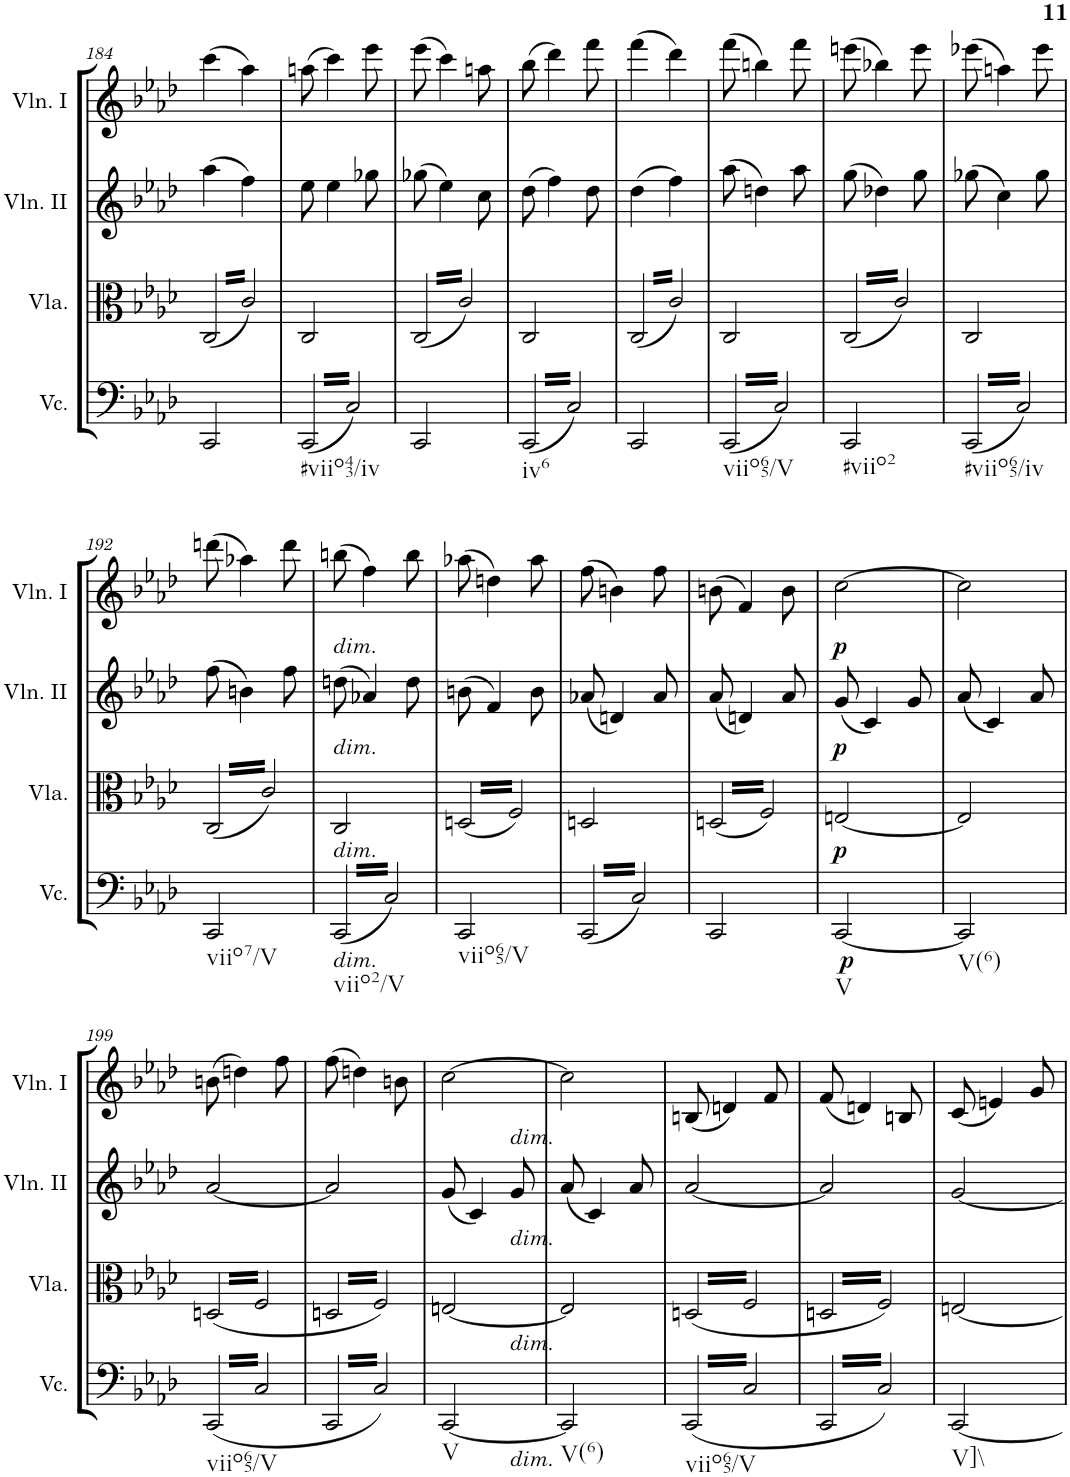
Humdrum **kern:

**kern	**dynam	**kern	**dynam	**kern	**dynam	**kern	**dynam
*part4	*part4	*part3	*part3	*part2	*part2	*part1	*part1
*staff4	*staff4	*staff3	*staff3	*staff2	*staff2	*staff1	*staff1
*I"Violoncello	*	*I"Viola	*	*I"Violino II	*	*I"Violino I	*
*I'Vc.	*	*I'Vla.	*	*I'Vln. II	*	*I'Vln. I	*
!!LO:PB:g=z
*clefF4	*	*clefC3	*	*clefG2	*	*clefG2	*
*k[b-e-a-d-]	*	*k[b-e-a-d-]	*	*k[b-e-a-d-]	*	*k[b-e-a-d-]	*
*M2/4	*	*M2/4	*	*M2/4	*	*M2/4	*
=184	=184	=184	=184	=184	=184	=184	=184
*	*	*tremolo	*	*	*	*	*
2CC/	.	(32C/LLL	.	(4aa-\	.	(4ccc\	.
.	.	32c/)	.	.	.	.	.
.	.	32C/	.	.	.	.	.
.	.	32c/)	.	.	.	.	.
.	.	32C/	.	.	.	.	.
.	.	32c/)	.	.	.	.	.
.	.	32C/	.	.	.	.	.
.	.	32c/)	.	.	.	.	.
.	.	32C/	.	4ff\)	.	4aa-\)	.
.	.	32c/)	.	.	.	.	.
.	.	32C/	.	.	.	.	.
.	.	32c/)	.	.	.	.	.
.	.	32C/	.	.	.	.	.
.	.	32c/)	.	.	.	.	.
.	.	32C/	.	.	.	.	.
.	.	32c/)JJJ	.	.	.	.	.
*	*	*Xtremolo	*	*	*	*	*
=185	=185	=185	=185	=185	=185	=185	=185
!LO:TX:b:t=#viio43/iv	!	!	!	!	!	!	!
*tremolo	*	*	*	*	*	*	*
(32CC/LLL	.	2C/	.	8ee-\	.	(8aan\	.
32C/)	.	.	.	.	.	.	.
32CC/	.	.	.	.	.	.	.
32C/)	.	.	.	.	.	.	.
32CC/	.	.	.	4ee-\	.	4ccc\)	.
32C/)	.	.	.	.	.	.	.
32CC/	.	.	.	.	.	.	.
32C/)	.	.	.	.	.	.	.
32CC/	.	.	.	.	.	.	.
32C/)	.	.	.	.	.	.	.
32CC/	.	.	.	.	.	.	.
32C/)	.	.	.	.	.	.	.
32CC/	.	.	.	8gg-X\	.	8eee-\	.
32C/)	.	.	.	.	.	.	.
32CC/	.	.	.	.	.	.	.
32C/)JJJ	.	.	.	.	.	.	.
*Xtremolo	*	*	*	*	*	*	*
=186	=186	=186	=186	=186	=186	=186	=186
*	*	*tremolo	*	*	*	*	*
2CC/	.	(32C/LLL	.	(8gg-X\	.	(8eee-\	.
.	.	32c/)	.	.	.	.	.
.	.	32C/	.	.	.	.	.
.	.	32c/)	.	.	.	.	.
.	.	32C/	.	4ee-\)	.	4ccc\)	.
.	.	32c/)	.	.	.	.	.
.	.	32C/	.	.	.	.	.
.	.	32c/)	.	.	.	.	.
.	.	32C/	.	.	.	.	.
.	.	32c/)	.	.	.	.	.
.	.	32C/	.	.	.	.	.
.	.	32c/)	.	.	.	.	.
.	.	32C/	.	8cc\	.	8aan\	.
.	.	32c/)	.	.	.	.	.
.	.	32C/	.	.	.	.	.
.	.	32c/)JJJ	.	.	.	.	.
*	*	*Xtremolo	*	*	*	*	*
=187	=187	=187	=187	=187	=187	=187	=187
!LO:TX:b:t=iv6	!	!	!	!	!	!	!
*tremolo	*	*	*	*	*	*	*
(32CC/LLL	.	2C/	.	(8dd-\	.	(8bb-\	.
32C/)	.	.	.	.	.	.	.
32CC/	.	.	.	.	.	.	.
32C/)	.	.	.	.	.	.	.
32CC/	.	.	.	4ff\)	.	4ddd-\)	.
32C/)	.	.	.	.	.	.	.
32CC/	.	.	.	.	.	.	.
32C/)	.	.	.	.	.	.	.
32CC/	.	.	.	.	.	.	.
32C/)	.	.	.	.	.	.	.
32CC/	.	.	.	.	.	.	.
32C/)	.	.	.	.	.	.	.
32CC/	.	.	.	8dd-\	.	8fff\	.
32C/)	.	.	.	.	.	.	.
32CC/	.	.	.	.	.	.	.
32C/)JJJ	.	.	.	.	.	.	.
*Xtremolo	*	*	*	*	*	*	*
=188	=188	=188	=188	=188	=188	=188	=188
*	*	*tremolo	*	*	*	*	*
2CC/	.	(32C/LLL	.	(4dd-\	.	(4fff\	.
.	.	32c/)	.	.	.	.	.
.	.	32C/	.	.	.	.	.
.	.	32c/)	.	.	.	.	.
.	.	32C/	.	.	.	.	.
.	.	32c/)	.	.	.	.	.
.	.	32C/	.	.	.	.	.
.	.	32c/)	.	.	.	.	.
.	.	32C/	.	4ff\)	.	4ddd-\)	.
.	.	32c/)	.	.	.	.	.
.	.	32C/	.	.	.	.	.
.	.	32c/)	.	.	.	.	.
.	.	32C/	.	.	.	.	.
.	.	32c/)	.	.	.	.	.
.	.	32C/	.	.	.	.	.
.	.	32c/)JJJ	.	.	.	.	.
*	*	*Xtremolo	*	*	*	*	*
=189	=189	=189	=189	=189	=189	=189	=189
!LO:TX:b:t=viio65/V	!	!	!	!	!	!	!
*tremolo	*	*	*	*	*	*	*
(32CC/LLL	.	2C/	.	(8aa-\	.	(8fff\	.
32C/)	.	.	.	.	.	.	.
32CC/	.	.	.	.	.	.	.
32C/)	.	.	.	.	.	.	.
32CC/	.	.	.	4ddn\)	.	4bbn\)	.
32C/)	.	.	.	.	.	.	.
32CC/	.	.	.	.	.	.	.
32C/)	.	.	.	.	.	.	.
32CC/	.	.	.	.	.	.	.
32C/)	.	.	.	.	.	.	.
32CC/	.	.	.	.	.	.	.
32C/)	.	.	.	.	.	.	.
32CC/	.	.	.	8aa-\	.	8fff\	.
32C/)	.	.	.	.	.	.	.
32CC/	.	.	.	.	.	.	.
32C/)JJJ	.	.	.	.	.	.	.
*Xtremolo	*	*	*	*	*	*	*
=190	=190	=190	=190	=190	=190	=190	=190
!LO:TX:b:t=#viio2	!	!	!	!	!	!	!
*	*	*tremolo	*	*	*	*	*
2CC/	.	(32C/LLL	.	(8gg\	.	(8eeen\	.
.	.	32c/)	.	.	.	.	.
.	.	32C/	.	.	.	.	.
.	.	32c/)	.	.	.	.	.
.	.	32C/	.	4dd-X\)	.	4bb-X\)	.
.	.	32c/)	.	.	.	.	.
.	.	32C/	.	.	.	.	.
.	.	32c/)	.	.	.	.	.
.	.	32C/	.	.	.	.	.
.	.	32c/)	.	.	.	.	.
.	.	32C/	.	.	.	.	.
.	.	32c/)	.	.	.	.	.
.	.	32C/	.	8gg\	.	8eee\	.
.	.	32c/)	.	.	.	.	.
.	.	32C/	.	.	.	.	.
.	.	32c/)JJJ	.	.	.	.	.
*	*	*Xtremolo	*	*	*	*	*
=191	=191	=191	=191	=191	=191	=191	=191
!LO:TX:b:t=#viio65/iv	!	!	!	!	!	!	!
*tremolo	*	*	*	*	*	*	*
(32CC/LLL	.	2C/	.	(8gg-X\	.	(8eee-X\	.
32C/)	.	.	.	.	.	.	.
32CC/	.	.	.	.	.	.	.
32C/)	.	.	.	.	.	.	.
32CC/	.	.	.	4cc\)	.	4aan\)	.
32C/)	.	.	.	.	.	.	.
32CC/	.	.	.	.	.	.	.
32C/)	.	.	.	.	.	.	.
32CC/	.	.	.	.	.	.	.
32C/)	.	.	.	.	.	.	.
32CC/	.	.	.	.	.	.	.
32C/)	.	.	.	.	.	.	.
32CC/	.	.	.	8gg-\	.	8eee-\	.
32C/)	.	.	.	.	.	.	.
32CC/	.	.	.	.	.	.	.
32C/)JJJ	.	.	.	.	.	.	.
*Xtremolo	*	*	*	*	*	*	*
!!LO:LB:g=z
=192	=192	=192	=192	=192	=192	=192	=192
!LO:TX:b:t=viio7/V	!	!	!	!	!	!	!
*	*	*tremolo	*	*	*	*	*
2CC/	.	(32C/LLL	.	(8ff\	.	(8dddn\	.
.	.	32c/)	.	.	.	.	.
.	.	32C/	.	.	.	.	.
.	.	32c/)	.	.	.	.	.
.	.	32C/	.	4bn\)	.	4aa-X\)	.
.	.	32c/)	.	.	.	.	.
.	.	32C/	.	.	.	.	.
.	.	32c/)	.	.	.	.	.
.	.	32C/	.	.	.	.	.
.	.	32c/)	.	.	.	.	.
.	.	32C/	.	.	.	.	.
.	.	32c/)	.	.	.	.	.
.	.	32C/	.	8ff\	.	8ddd\	.
.	.	32c/)	.	.	.	.	.
.	.	32C/	.	.	.	.	.
.	.	32c/)JJJ	.	.	.	.	.
*	*	*Xtremolo	*	*	*	*	*
=193	=193	=193	=193	=193	=193	=193	=193
!	!	!	!	!	!	!LO:TX:b:i:t=dim.	!
!	!	!	!	!LO:TX:b:i:t=dim.	!	!	!
!	!	!LO:TX:b:i:t=dim.	!	!	!	!	!
!LO:TX:b:i:t=dim.	!	!	!	!	!	!	!
!LO:TX:b:t=viio2/V	!	!	!	!	!	!	!
*tremolo	*	*	*	*	*	*	*
(32CC/LLL	.	2C/	.	(8ddn\	.	(8bbn\	.
32C/)	.	.	.	.	.	.	.
32CC/	.	.	.	.	.	.	.
32C/)	.	.	.	.	.	.	.
32CC/	.	.	.	4a-X/)	.	4ff\)	.
32C/)	.	.	.	.	.	.	.
32CC/	.	.	.	.	.	.	.
32C/)	.	.	.	.	.	.	.
32CC/	.	.	.	.	.	.	.
32C/)	.	.	.	.	.	.	.
32CC/	.	.	.	.	.	.	.
32C/)	.	.	.	.	.	.	.
32CC/	.	.	.	8dd\	.	8bb\	.
32C/)	.	.	.	.	.	.	.
32CC/	.	.	.	.	.	.	.
32C/)JJJ	.	.	.	.	.	.	.
*Xtremolo	*	*	*	*	*	*	*
=194	=194	=194	=194	=194	=194	=194	=194
!LO:TX:b:t=viio65/V	!	!	!	!	!	!	!
*	*	*tremolo	*	*	*	*	*
2CC/	.	(32Dn/LLL	.	(8bn\	.	(8aa-X\	.
.	.	32F/)	.	.	.	.	.
.	.	32Dn/	.	.	.	.	.
.	.	32F/)	.	.	.	.	.
.	.	32Dn/	.	4f/)	.	4ddn\)	.
.	.	32F/)	.	.	.	.	.
.	.	32Dn/	.	.	.	.	.
.	.	32F/)	.	.	.	.	.
.	.	32Dn/	.	.	.	.	.
.	.	32F/)	.	.	.	.	.
.	.	32Dn/	.	.	.	.	.
.	.	32F/)	.	.	.	.	.
.	.	32Dn/	.	8b\	.	8aa-\	.
.	.	32F/)	.	.	.	.	.
.	.	32Dn/	.	.	.	.	.
.	.	32F/)JJJ	.	.	.	.	.
*	*	*Xtremolo	*	*	*	*	*
=195	=195	=195	=195	=195	=195	=195	=195
*tremolo	*	*	*	*	*	*	*
(32CC/LLL	.	2Dn/	.	(8a-X/	.	(8ff\	.
32C/)	.	.	.	.	.	.	.
32CC/	.	.	.	.	.	.	.
32C/)	.	.	.	.	.	.	.
32CC/	.	.	.	4dn/)	.	4bn\)	.
32C/)	.	.	.	.	.	.	.
32CC/	.	.	.	.	.	.	.
32C/)	.	.	.	.	.	.	.
32CC/	.	.	.	.	.	.	.
32C/)	.	.	.	.	.	.	.
32CC/	.	.	.	.	.	.	.
32C/)	.	.	.	.	.	.	.
32CC/	.	.	.	8a-/	.	8ff\	.
32C/)	.	.	.	.	.	.	.
32CC/	.	.	.	.	.	.	.
32C/)JJJ	.	.	.	.	.	.	.
*Xtremolo	*	*	*	*	*	*	*
=196	=196	=196	=196	=196	=196	=196	=196
*	*	*tremolo	*	*	*	*	*
2CC/	.	(32Dn/LLL	.	(8a-/	.	(8bn\	.
.	.	32F/)	.	.	.	.	.
.	.	32Dn/	.	.	.	.	.
.	.	32F/)	.	.	.	.	.
.	.	32Dn/	.	4dn/)	.	4f/)	.
.	.	32F/)	.	.	.	.	.
.	.	32Dn/	.	.	.	.	.
.	.	32F/)	.	.	.	.	.
.	.	32Dn/	.	.	.	.	.
.	.	32F/)	.	.	.	.	.
.	.	32Dn/	.	.	.	.	.
.	.	32F/)	.	.	.	.	.
.	.	32Dn/	.	8a-/	.	8b\	.
.	.	32F/)	.	.	.	.	.
.	.	32Dn/	.	.	.	.	.
.	.	32F/)JJJ	.	.	.	.	.
*	*	*Xtremolo	*	*	*	*	*
=197	=197	=197	=197	=197	=197	=197	=197
!LO:TX:b:t=V	!	!	!	!	!	!	!
!	!LO:DY:b	!	!LO:DY:b	!	!LO:DY:b	!	!LO:DY:b
[2CC/	p	[2En/	p	(8g/	p	[2cc\	p
.	.	.	.	.	.	.	.
.	.	.	.	.	.	.	.
.	.	.	.	.	.	.	.
.	.	.	.	4c/)	.	.	.
.	.	.	.	.	.	.	.
.	.	.	.	.	.	.	.
.	.	.	.	.	.	.	.
.	.	.	.	8g/	.	.	.
=198	=198	=198	=198	=198	=198	=198	=198
!LO:TX:b:t=V(6)	!	!	!	!	!	!	!
2CC/]	.	2E/]	.	(8a-/	.	2cc\]	.
.	.	.	.	4c/)	.	.	.
.	.	.	.	8a-/	.	.	.
!!LO:LB:g=z
=199	=199	=199	=199	=199	=199	=199	=199
!LO:TX:b:t=viio65/V	!	!	!	!	!	!	!
*tremolo	*	*	*	*	*	*	*
*	*	*tremolo	*	*	*	*	*
(<32CC/LLL	.	(<32Dn/LLL	.	[2a-/	.	(8bn\	.
32C/	.	32F/	.	.	.	.	.
32CC/	.	32Dn/	.	.	.	.	.
32C/	.	32F/	.	.	.	.	.
32CC/	.	32Dn/	.	.	.	4ddn\)	.
32C/	.	32F/	.	.	.	.	.
32CC/	.	32Dn/	.	.	.	.	.
32C/	.	32F/	.	.	.	.	.
32CC/	.	32Dn/	.	.	.	.	.
32C/	.	32F/	.	.	.	.	.
32CC/	.	32Dn/	.	.	.	.	.
32C/	.	32F/	.	.	.	.	.
32CC/	.	32Dn/	.	.	.	8ff\	.
32C/	.	32F/	.	.	.	.	.
32CC/	.	32Dn/	.	.	.	.	.
32C/JJJ	.	32F/JJJ	.	.	.	.	.
=200	=200	=200	=200	=200	=200	=200	=200
32CC/LLL	.	32Dn/LLL	.	2a-/]	.	(8ff\	.
32C/)	.	32F/)	.	.	.	.	.
32CC/	.	32Dn/	.	.	.	.	.
32C/)	.	32F/)	.	.	.	.	.
32CC/	.	32Dn/	.	.	.	4ddn\)	.
32C/)	.	32F/)	.	.	.	.	.
32CC/	.	32Dn/	.	.	.	.	.
32C/)	.	32F/)	.	.	.	.	.
32CC/	.	32Dn/	.	.	.	.	.
32C/)	.	32F/)	.	.	.	.	.
32CC/	.	32Dn/	.	.	.	.	.
32C/)	.	32F/)	.	.	.	.	.
32CC/	.	32Dn/	.	.	.	8bn\	.
32C/)	.	32F/)	.	.	.	.	.
32CC/	.	32Dn/	.	.	.	.	.
32C/)JJJ	.	32F/)JJJ	.	.	.	.	.
*	*	*Xtremolo	*	*	*	*	*
*Xtremolo	*	*	*	*	*	*	*
=201	=201	=201	=201	=201	=201	=201	=201
*^	*	*^	*	*	*	*^	*
!LO:TX:b:t=V	!	!	!	!	!	!	!	!	!	!
[2CC/	4ryy	.	[2En/	4ryy	.	(8g/	.	[2cc\	4ryy	.
.	.	.	.	.	.	.	.	.	.	.
.	.	.	.	.	.	.	.	.	.	.
.	.	.	.	.	.	.	.	.	.	.
.	.	.	.	.	.	4c/)	.	.	.	.
.	.	.	.	.	.	.	.	.	.	.
.	.	.	.	.	.	.	.	.	.	.
.	.	.	.	.	.	.	.	.	.	.
.	8ryy	.	.	8ryy	.	.	.	.	8ryy	.
!	!	!	!	!	!	!	!	!	!LO:TX:b:i:t=dim.	!
!	!	!	!	!	!	!LO:TX:b:i:t=dim.	!	!	!	!
!	!	!	!	!LO:TX:b:i:t=dim.	!	!	!	!	!	!
!	!LO:TX:b:i:t=dim.	!	!	!	!	!	!	!	!	!
.	8ryy	.	.	8ryy	.	8g/	.	.	8ryy	.
=202	=202	=202	=202	=202	=202	=202	=202	=202	=202	=202
!LO:TX:b:t=V(6)	!	!	!	!	!	!	!	!	!	!
*v	*v	*	*	*	*	*	*	*v	*v	*
*	*	*v	*v	*	*	*	*	*
2CC/]	.	2E/]	.	(8a-/	.	2cc\]	.
.	.	.	.	4c/)	.	.	.
.	.	.	.	8a-/	.	.	.
=203	=203	=203	=203	=203	=203	=203	=203
!LO:TX:b:t=viio65/V	!	!	!	!	!	!	!
*tremolo	*	*	*	*	*	*	*
*	*	*tremolo	*	*	*	*	*
(<32CC/LLL	.	(<32Dn/LLL	.	[2a-/	.	(8Bn/	.
32C/	.	32F/	.	.	.	.	.
32CC/	.	32Dn/	.	.	.	.	.
32C/	.	32F/	.	.	.	.	.
32CC/	.	32Dn/	.	.	.	4dn/)	.
32C/	.	32F/	.	.	.	.	.
32CC/	.	32Dn/	.	.	.	.	.
32C/	.	32F/	.	.	.	.	.
32CC/	.	32Dn/	.	.	.	.	.
32C/	.	32F/	.	.	.	.	.
32CC/	.	32Dn/	.	.	.	.	.
32C/	.	32F/	.	.	.	.	.
32CC/	.	32Dn/	.	.	.	8f/	.
32C/	.	32F/	.	.	.	.	.
32CC/	.	32Dn/	.	.	.	.	.
32C/JJJ	.	32F/JJJ	.	.	.	.	.
=204	=204	=204	=204	=204	=204	=204	=204
32CC/LLL	.	32Dn/LLL	.	2a-/]	.	(8f/	.
32C/)	.	32F/)	.	.	.	.	.
32CC/	.	32Dn/	.	.	.	.	.
32C/)	.	32F/)	.	.	.	.	.
32CC/	.	32Dn/	.	.	.	4dn/)	.
32C/)	.	32F/)	.	.	.	.	.
32CC/	.	32Dn/	.	.	.	.	.
32C/)	.	32F/)	.	.	.	.	.
32CC/	.	32Dn/	.	.	.	.	.
32C/)	.	32F/)	.	.	.	.	.
32CC/	.	32Dn/	.	.	.	.	.
32C/)	.	32F/)	.	.	.	.	.
32CC/	.	32Dn/	.	.	.	8Bn/	.
32C/)	.	32F/)	.	.	.	.	.
32CC/	.	32Dn/	.	.	.	.	.
32C/)JJJ	.	32F/)JJJ	.	.	.	.	.
*	*	*Xtremolo	*	*	*	*	*
*Xtremolo	*	*	*	*	*	*	*
=205	=205	=205	=205	=205	=205	=205	=205
!LO:TX:b:t=V]\\	!	!	!	!	!	!	!
[2CC/	.	[2En/	.	[2g/	.	(8c/	.
.	.	.	.	.	.	.	.
.	.	.	.	.	.	.	.
.	.	.	.	.	.	.	.
.	.	.	.	.	.	4en/)	.
.	.	.	.	.	.	.	.
.	.	.	.	.	.	.	.
.	.	.	.	.	.	.	.
.	.	.	.	.	.	8g/	.
=	=	=	=	=	=	=	=
*-	*-	*-	*-	*-	*-	*-	*-
